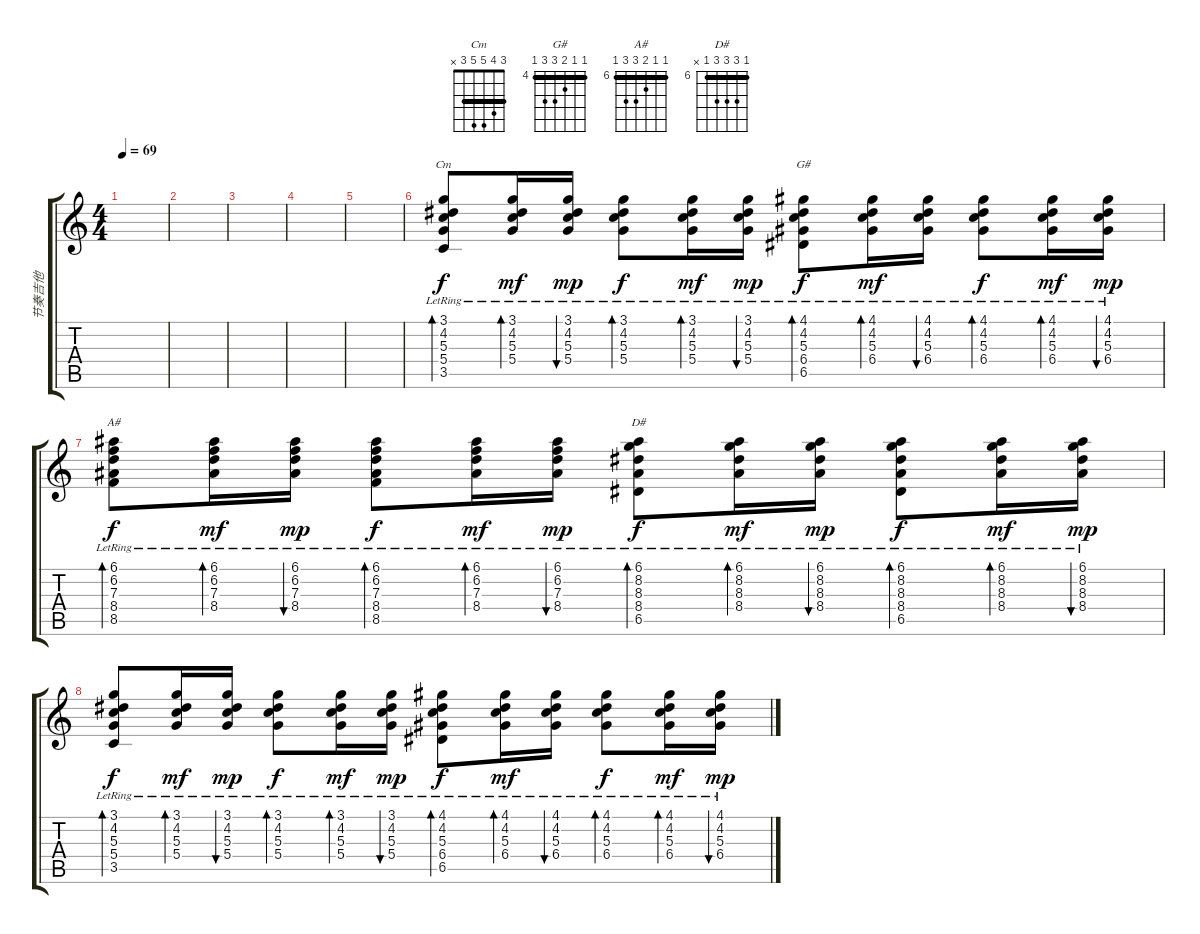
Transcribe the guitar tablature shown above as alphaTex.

\track ("节奏吉他" "节奏吉他") {instrument acousticguitarsteel}
\staff {score tabs}
\tuning (E4 B3 G3 D3 A2 E2) {hide}
\chord ("Cm" 3 4 5 5 3 x) {barre 3}
\chord ("G#" 4 4 5 6 6 4) {firstfret 4 barre 4}
\chord ("A#" 6 6 7 8 8 6) {firstfret 6 barre 6}
\chord ("D#" 6 8 8 8 6 x) {firstfret 6 barre 6}
\ts (4 4)
\tempo 69
\clef g2
\ks c
|
|
|
|
|
(3.1 4.2 5.3{lr} 5.4{lr} 3.5{lr}).8{bd 60 ch "Cm"} (3.1 4.2 5.3{lr} 5.4{lr}).16{bd 30 dy mf} (3.1 4.2 5.3{lr} 5.4{lr}).16{bu 30 dy mp} (3.1 4.2 5.3{lr} 5.4{lr}).8{bd 60 dy f} (3.1 4.2 5.3{lr} 5.4{lr}).16{bd 30 dy mf} (3.1 4.2 5.3{lr} 5.4{lr}).16{bu 30 dy mp} (4.1 4.2 5.3{lr} 6.4{lr} 6.5{lr}).8{bd 30 ch "G#" dy f} (4.1 4.2 5.3{lr} 6.4{lr}).16{bd 30 dy mf} (4.1 4.2 5.3{lr} 6.4{lr}).16{bu 30} (4.1 4.2 5.3{lr} 6.4{lr}).8{bd 30 dy f} (4.1 4.2 5.3{lr} 6.4{lr}).16{bd 30 dy mf} (4.1 4.2 5.3{lr} 6.4{lr}).16{bu 30 dy mp} |
(6.1 6.2 7.3{lr} 8.4{lr} 8.5{lr}).8{bd 60 ch "A#" dy f} (6.1 6.2 7.3{lr} 8.4{lr}).16{bd 30 dy mf} (6.1 6.2 7.3{lr} 8.4{lr}).16{bu 30 dy mp} (6.1 6.2 7.3{lr} 8.4{lr} 8.5{lr}).8{bd 30 dy f} (6.1 6.2 7.3{lr} 8.4{lr}).16{bd 30 dy mf} (6.1 6.2 7.3{lr} 8.4{lr}).16{bu 30 dy mp} (6.1 8.2 8.3{lr} 8.4{lr} 6.5{lr}).8{bd 30 ch "D#" dy f} (6.1 8.2 8.3{lr} 8.4{lr}).16{bd 30 dy mf} (6.1 8.2 8.3{lr} 8.4{lr}).16{bu 30 dy mp} (6.1 8.2 8.3{lr} 8.4{lr} 6.5{lr}).8{bd 30 dy f} (6.1 8.2 8.3{lr} 8.4{lr}).16{bd 30 dy mf} (6.1 8.2 8.3{lr} 8.4{lr}).16{bu 30 dy mp} |
(3.1 4.2 5.3{lr} 5.4{lr} 3.5{lr}).8{bd 60 dy f} (3.1 4.2 5.3{lr} 5.4{lr}).16{bd 30 dy mf} (3.1 4.2 5.3{lr} 5.4{lr}).16{bu 30 dy mp} (3.1 4.2 5.3{lr} 5.4{lr}).8{bd 60 dy f} (3.1 4.2 5.3{lr} 5.4{lr}).16{bd 30 dy mf} (3.1 4.2 5.3{lr} 5.4{lr}).16{bu 30 dy mp} (4.1 4.2 5.3{lr} 6.4{lr} 6.5{lr}).8{bd 30 dy f} (4.1 4.2 5.3{lr} 6.4{lr}).16{bd 30 dy mf} (4.1 4.2 5.3{lr} 6.4{lr}).16{bu 30} (4.1 4.2 5.3{lr} 6.4{lr}).8{bd 30 dy f} (4.1 4.2 5.3{lr} 6.4{lr}).16{bd 30 dy mf} (4.1 4.2 5.3{lr} 6.4{lr}).16{bu 30 dy mp}
